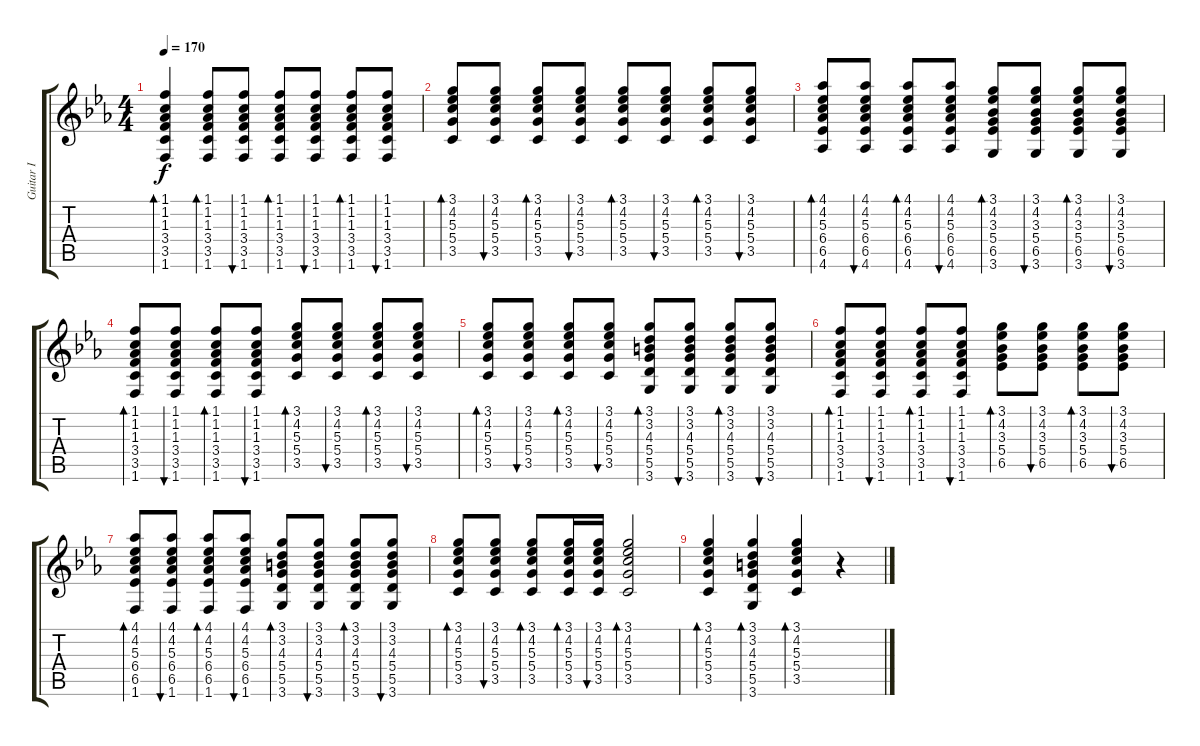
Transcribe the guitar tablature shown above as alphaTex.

\track ("Guitar I" "Guitar I") {instrument acousticguitarsteel}
\staff {score tabs}
\tuning (E4 B3 G3 D3 A2 E2) {hide}
\ts (4 4)
\tempo 170
\clef g2
\ks cminor
(1.1 1.2 1.3 3.4 3.5 1.6).4{bd 240 dy f} (1.1 1.2 1.3 3.4 3.5 1.6).8{bd 120} (1.1 1.2 1.3 3.4 3.5 1.6).8{bu 120} (1.1 1.2 1.3 3.4 3.5 1.6).8{bd 120} (1.1 1.2 1.3 3.4 3.5 1.6).8{bu 120} (1.1 1.2 1.3 3.4 3.5 1.6).8{bd 120} (1.1 1.2 1.3 3.4 3.5 1.6).8{bu 120} |
(3.1 4.2 5.3 5.4 3.5).8{bd 120} (3.1 4.2 5.3 5.4 3.5).8{bu 120} (3.1 4.2 5.3 5.4 3.5).8{bd 120} (3.1 4.2 5.3 5.4 3.5).8{bu 120} (3.1 4.2 5.3 5.4 3.5).8{bd 120} (3.1 4.2 5.3 5.4 3.5).8{bu 120} (3.1 4.2 5.3 5.4 3.5).8{bd 120} (3.1 4.2 5.3 5.4 3.5).8{bu 120} |
(4.1 4.2 5.3 6.4 6.5 4.6).8{bd 120} (4.1 4.2 5.3 6.4 6.5 4.6).8{bu 120} (4.1 4.2 5.3 6.4 6.5 4.6).8{bd 120} (4.1 4.2 5.3 6.4 6.5 4.6).8{bu 120} (3.1 4.2 3.3 5.4 6.5 3.6).8{bd 120} (3.1 4.2 3.3 5.4 6.5 3.6).8{bu 120} (3.1 4.2 3.3 5.4 6.5 3.6).8{bd 120} (3.1 4.2 3.3 5.4 6.5 3.6).8{bu 120} |
(1.1 1.2 1.3 3.4 3.5 1.6).8{bd 120} (1.1 1.2 1.3 3.4 3.5 1.6).8{bu 120} (1.1 1.2 1.3 3.4 3.5 1.6).8{bd 120} (1.1 1.2 1.3 3.4 3.5 1.6).8{bu 120} (3.1 4.2 5.3 5.4 3.5).8{bd 120} (3.1 4.2 5.3 5.4 3.5).8{bu 120} (3.1 4.2 5.3 5.4 3.5).8{bd 120} (3.1 4.2 5.3 5.4 3.5).8{bu 120} |
(3.1 4.2 5.3 5.4 3.5).8{bd 120} (3.1 4.2 5.3 5.4 3.5).8{bu 120} (3.1 4.2 5.3 5.4 3.5).8{bd 120} (3.1 4.2 5.3 5.4 3.5).8{bu 120} (3.1 3.2 4.3 5.4 5.5 3.6).8{bd 120} (3.1 3.2 4.3 5.4 5.5 3.6).8{bu 120} (3.1 3.2 4.3 5.4 5.5 3.6).8{bd 120} (3.1 3.2 4.3 5.4 5.5 3.6).8{bu 120} |
(1.1 1.2 1.3 3.4 3.5 1.6).8{bd 120} (1.1 1.2 1.3 3.4 3.5 1.6).8{bu 120} (1.1 1.2 1.3 3.4 3.5 1.6).8{bd 120} (1.1 1.2 1.3 3.4 3.5 1.6).8{bu 120} (3.1 4.2 3.3 5.4 6.5).8{bd 120} (3.1 4.2 3.3 5.4 6.5).8{bu 120} (3.1 4.2 3.3 5.4 6.5).8{bd 120} (3.1 4.2 3.3 5.4 6.5).8{bu 120} |
(4.1 4.2 5.3 6.4 6.5 1.6).8{bd 120} (4.1 4.2 5.3 6.4 6.5 1.6).8{bu 120} (4.1 4.2 5.3 6.4 6.5 1.6).8{bd 120} (4.1 4.2 5.3 6.4 6.5 1.6).8{bu 120} (3.1 3.2 4.3 5.4 5.5 3.6).8{bd 120} (3.1 3.2 4.3 5.4 5.5 3.6).8{bu 120} (3.1 3.2 4.3 5.4 5.5 3.6).8{bd 120} (3.1 3.2 4.3 5.4 5.5 3.6).8{bu 120} |
(3.1 4.2 5.3 5.4 3.5).8{bd 120} (3.1 4.2 5.3 5.4 3.5).8{bu 120} (3.1 4.2 5.3 5.4 3.5).8{bd 120} (3.1 4.2 5.3 5.4 3.5).16{bd 120} (3.1 4.2 5.3 5.4 3.5).16{bu 120} (3.1 4.2 5.3 5.4 3.5).2{bd 240} |
(3.1 4.2 5.3 5.4 3.5).4{bd 240} (3.1 3.2 4.3 5.4 5.5 3.6).4{bd 240} (3.1 4.2 5.3 5.4 3.5).4{bd 240} r.4
